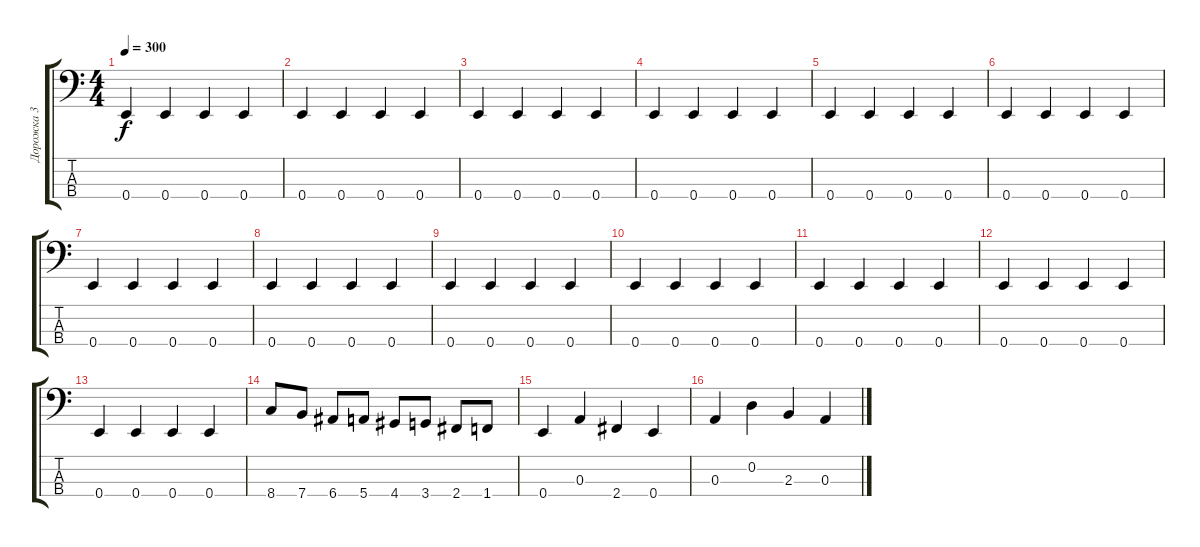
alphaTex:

\track ("Дорожка 3" "Дорожка 3") {instrument slapbass1}
\staff {score tabs}
\tuning (G2 D2 A1 E1) {hide}
\ts (4 4)
\tempo 300
\clef f4
\ks c
0.4.4{dy f} 0.4.4 0.4.4 0.4.4 |
0.4.4 0.4.4 0.4.4 0.4.4 |
0.4.4 0.4.4 0.4.4 0.4.4 |
0.4.4 0.4.4 0.4.4 0.4.4 |
0.4.4 0.4.4 0.4.4 0.4.4 |
0.4.4 0.4.4 0.4.4 0.4.4 |
0.4.4 0.4.4 0.4.4 0.4.4 |
0.4.4 0.4.4 0.4.4 0.4.4 |
0.4.4 0.4.4 0.4.4 0.4.4 |
0.4.4 0.4.4 0.4.4 0.4.4 |
0.4.4 0.4.4 0.4.4 0.4.4 |
0.4.4 0.4.4 0.4.4 0.4.4 |
0.4.4 0.4.4 0.4.4 0.4.4 |
8.4.8 7.4.8 6.4.8 5.4.8 4.4.8 3.4.8 2.4.8 1.4.8 |
0.4.4 0.3.4 2.4.4 0.4.4 |
0.3.4 0.2.4 2.3.4 0.3.4
